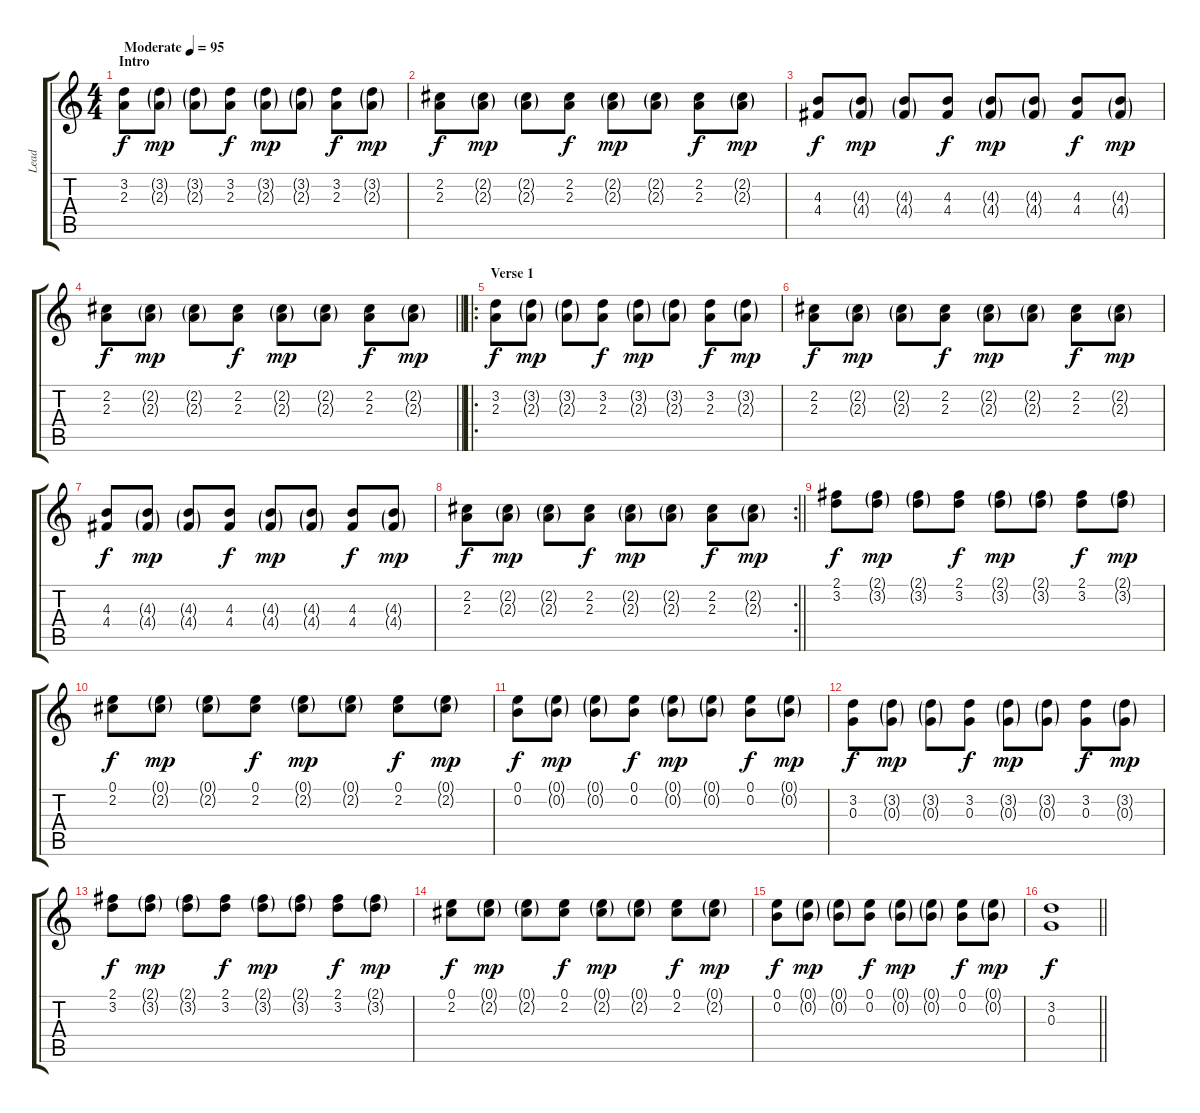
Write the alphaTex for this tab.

\track ("Lead" "Lead") {instrument overdrivenguitar}
\staff {score tabs}
\tuning (E4 B3 G3 D3 A2 E2) {hide}
\ts (4 4)
\section ("" "Intro")
\tempo (95 "Moderate")
\clef g2
\ks c
(3.2 2.3).8{dy f instrument overdrivenguitar} (3.2{g} 2.3{g}).8{dy mp} (3.2{g} 2.3{g}).8 (3.2 2.3).8{dy f} (3.2{g} 2.3{g}).8{dy mp} (3.2{g} 2.3{g}).8 (3.2 2.3).8{dy f} (3.2{g} 2.3{g}).8{dy mp} |
(2.2 2.3).8{dy f} (2.2{g} 2.3{g}).8{dy mp} (2.2{g} 2.3{g}).8 (2.2 2.3).8{dy f} (2.2{g} 2.3{g}).8{dy mp} (2.2{g} 2.3{g}).8 (2.2 2.3).8{dy f} (2.2{g} 2.3{g}).8{dy mp} |
(4.3 4.4).8{dy f} (4.3{g} 4.4{g}).8{dy mp} (4.3{g} 4.4{g}).8 (4.3 4.4).8{dy f} (4.3{g} 4.4{g}).8{dy mp} (4.3{g} 4.4{g}).8 (4.3 4.4).8{dy f} (4.3{g} 4.4{g}).8{dy mp} |
\barLineRight lightlight
(2.2 2.3).8{dy f} (2.2{g} 2.3{g}).8{dy mp} (2.2{g} 2.3{g}).8 (2.2 2.3).8{dy f} (2.2{g} 2.3{g}).8{dy mp} (2.2{g} 2.3{g}).8 (2.2 2.3).8{dy f} (2.2{g} 2.3{g}).8{dy mp} |
\ro
\section ("" "Verse 1")
(3.2 2.3).8{dy f} (3.2{g} 2.3{g}).8{dy mp} (3.2{g} 2.3{g}).8 (3.2 2.3).8{dy f} (3.2{g} 2.3{g}).8{dy mp} (3.2{g} 2.3{g}).8 (3.2 2.3).8{dy f} (3.2{g} 2.3{g}).8{dy mp} |
(2.2 2.3).8{dy f} (2.2{g} 2.3{g}).8{dy mp} (2.2{g} 2.3{g}).8 (2.2 2.3).8{dy f} (2.2{g} 2.3{g}).8{dy mp} (2.2{g} 2.3{g}).8 (2.2 2.3).8{dy f} (2.2{g} 2.3{g}).8{dy mp} |
(4.3 4.4).8{dy f} (4.3{g} 4.4{g}).8{dy mp} (4.3{g} 4.4{g}).8 (4.3 4.4).8{dy f} (4.3{g} 4.4{g}).8{dy mp} (4.3{g} 4.4{g}).8 (4.3 4.4).8{dy f} (4.3{g} 4.4{g}).8{dy mp} |
\rc 2
\barLineRight lightlight
(2.2 2.3).8{dy f} (2.2{g} 2.3{g}).8{dy mp} (2.2{g} 2.3{g}).8 (2.2 2.3).8{dy f} (2.2{g} 2.3{g}).8{dy mp} (2.2{g} 2.3{g}).8 (2.2 2.3).8{dy f} (2.2{g} 2.3{g}).8{dy mp} |
(2.1 3.2).8{dy f} (2.1{g} 3.2{g}).8{dy mp} (2.1{g} 3.2{g}).8 (2.1 3.2).8{dy f} (2.1{g} 3.2{g}).8{dy mp} (2.1{g} 3.2{g}).8 (2.1 3.2).8{dy f} (2.1{g} 3.2{g}).8{dy mp} |
(0.1 2.2).8{dy f} (0.1{g} 2.2{g}).8{dy mp} (0.1{g} 2.2{g}).8 (0.1 2.2).8{dy f} (0.1{g} 2.2{g}).8{dy mp} (0.1{g} 2.2{g}).8 (0.1 2.2).8{dy f} (0.1{g} 2.2{g}).8{dy mp} |
(0.1 0.2).8{dy f} (0.1{g} 0.2{g}).8{dy mp} (0.1{g} 0.2{g}).8 (0.1 0.2).8{dy f} (0.1{g} 0.2{g}).8{dy mp} (0.1{g} 0.2{g}).8 (0.1 0.2).8{dy f} (0.1{g} 0.2{g}).8{dy mp} |
(3.2 0.3).8{dy f} (3.2{g} 0.3{g}).8{dy mp} (3.2{g} 0.3{g}).8 (3.2 0.3).8{dy f} (3.2{g} 0.3{g}).8{dy mp} (3.2{g} 0.3{g}).8 (3.2 0.3).8{dy f} (3.2{g} 0.3{g}).8{dy mp} |
(2.1 3.2).8{dy f} (2.1{g} 3.2{g}).8{dy mp} (2.1{g} 3.2{g}).8 (2.1 3.2).8{dy f} (2.1{g} 3.2{g}).8{dy mp} (2.1{g} 3.2{g}).8 (2.1 3.2).8{dy f} (2.1{g} 3.2{g}).8{dy mp} |
(0.1 2.2).8{dy f} (0.1{g} 2.2{g}).8{dy mp} (0.1{g} 2.2{g}).8 (0.1 2.2).8{dy f} (0.1{g} 2.2{g}).8{dy mp} (0.1{g} 2.2{g}).8 (0.1 2.2).8{dy f} (0.1{g} 2.2{g}).8{dy mp} |
(0.1 0.2).8{dy f} (0.1{g} 0.2{g}).8{dy mp} (0.1{g} 0.2{g}).8 (0.1 0.2).8{dy f} (0.1{g} 0.2{g}).8{dy mp} (0.1{g} 0.2{g}).8 (0.1 0.2).8{dy f} (0.1{g} 0.2{g}).8{dy mp} |
\barLineRight lightlight
(3.2 0.3).1{dy f volume 7}
